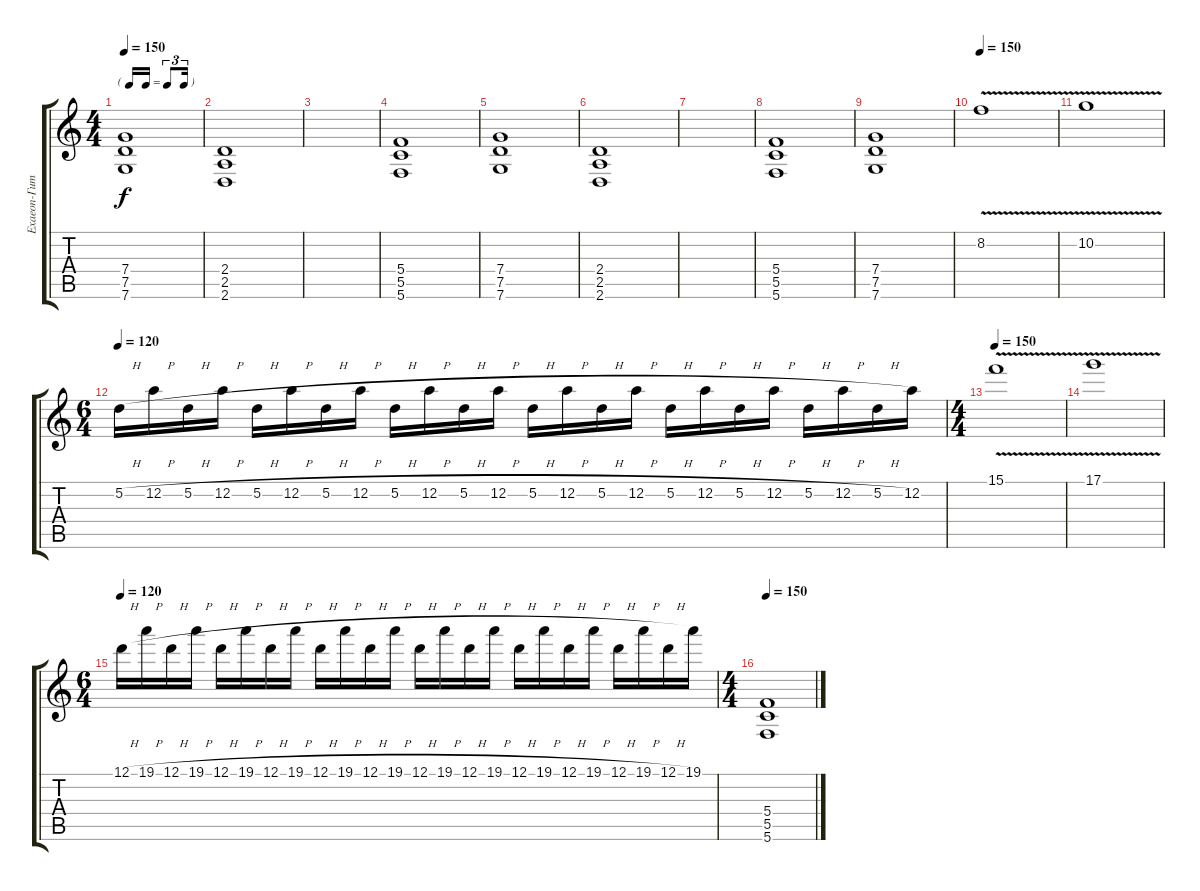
\track ("Exaeon-Гитара" "Exaeon-Гит") {instrument distortionguitar}
\staff {score tabs}
\tuning (D4 A3 F3 C3 G2 C2) {hide}
\ts (4 4)
\tf triplet16th
\tempo 150
\clef g2
\ks c
(7.4 7.5 7.6).1{dy f} |
(2.4 2.5 2.6).1 |
|
(5.4 5.5 5.6).1 |
(7.4 7.5 7.6).1 |
(2.4 2.5 2.6).1 |
|
(5.4 5.5 5.6).1 |
(7.4 7.5 7.6).1 |
\tempo 150
8.2{v}.1 |
10.2{v}.1 |
\ts (6 4)
\tempo 120
5.2{h}.16 12.2{h}.16 5.2{h}.16 12.2{h}.16 5.2{h}.16 12.2{h}.16 5.2{h}.16 12.2{h}.16 5.2{h}.16 12.2{h}.16 5.2{h}.16 12.2{h}.16 5.2{h}.16 12.2{h}.16 5.2{h}.16 12.2{h}.16 5.2{h}.16 12.2{h}.16 5.2{h}.16 12.2{h}.16 5.2{h}.16 12.2{h}.16 5.2{h}.16 12.2.16 |
\ts (4 4)
\tempo 150
15.1{v}.1 |
17.1{v}.1 |
\ts (6 4)
\tempo 120
12.1{h}.16 19.1{h}.16 12.1{h}.16 19.1{h}.16 12.1{h}.16 19.1{h}.16 12.1{h}.16 19.1{h}.16 12.1{h}.16 19.1{h}.16 12.1{h}.16 19.1{h}.16 12.1{h}.16 19.1{h}.16 12.1{h}.16 19.1{h}.16 12.1{h}.16 19.1{h}.16 12.1{h}.16 19.1{h}.16 12.1{h}.16 19.1{h}.16 12.1{h}.16 19.1.16 |
\ts (4 4)
\tempo 150
(5.4 5.5 5.6).1
